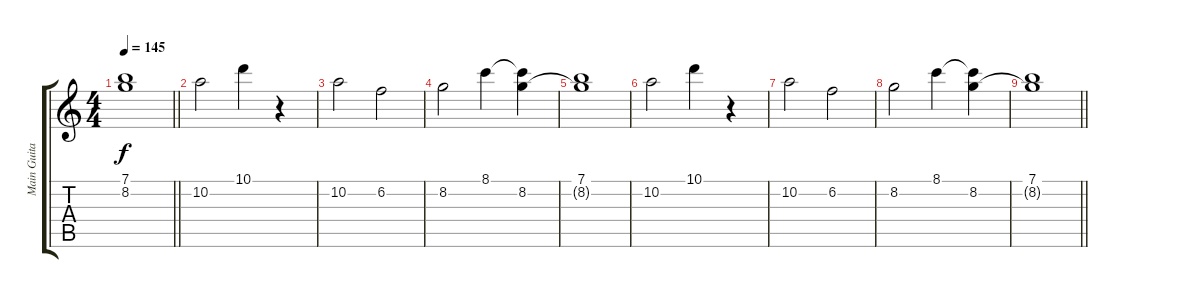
\track ("Main Guitar I" "Main Guita") {instrument electricguitarjazz}
\staff {score tabs}
\tuning (E4 B3 G3 D3 A2 E2) {hide}
\ts (4 4)
\tempo 145
\clef g2
\barLineRight lightlight
\ks c
(7.1 8.2{t}).1{dy f} |
10.2.2{volume 6} 10.1.4 r.4 |
10.2.2 6.2.2 |
8.2.2 8.1.4 (8.1{t} 8.2).4 |
(7.1 8.2{t}).1 |
10.2.2{volume 0} 10.1.4 r.4 |
10.2.2 6.2.2 |
8.2.2 8.1.4 (8.1{t} 8.2).4 |
\barLineRight lightlight
(7.1 8.2{t}).1
